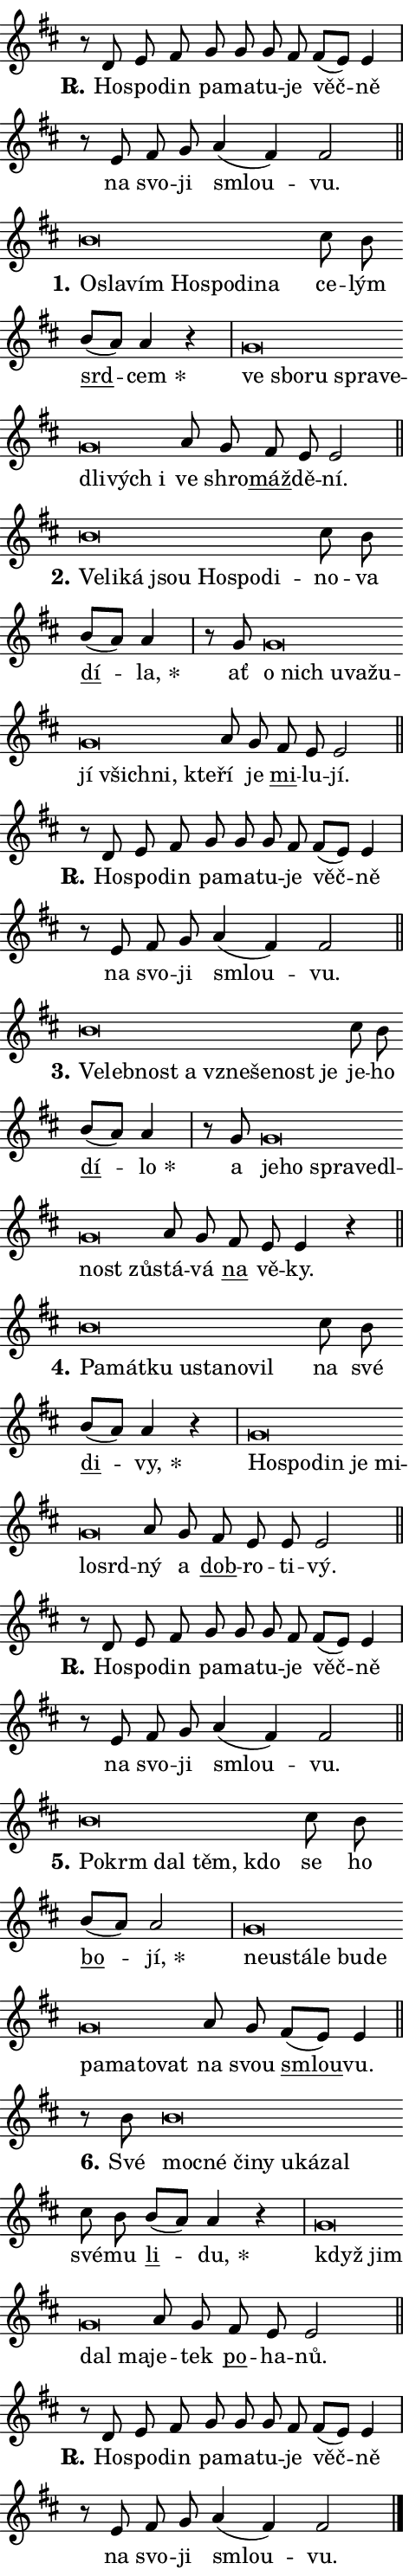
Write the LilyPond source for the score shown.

\version "2.24.0"
\header { tagline = "" }
\paper {
  indent = 0\cm
  top-margin = 0\cm
  right-margin = 0.13\cm % to fit lyric hyphens
  bottom-margin = 0\cm
  left-margin = 0\cm
  paper-width = 8\cm
  page-breaking = #ly:one-page-breaking
  system-system-spacing.basic-distance = #11
  score-system-spacing.basic-distance = #11
  ragged-last = ##f
}


%% Author: Thomas Morley
%% https://lists.gnu.org/archive/html/lilypond-user/2020-05/msg00002.html
#(define (line-position grob)
"Returns position of @var[grob} in current system:
   @code{'start}, if at first time-step
   @code{'end}, if at last time-step
   @code{'middle} otherwise
"
  (let* ((col (ly:item-get-column grob))
         (ln (ly:grob-object col 'left-neighbor))
         (rn (ly:grob-object col 'right-neighbor))
         (col-to-check-left (if (ly:grob? ln) ln col))
         (col-to-check-right (if (ly:grob? rn) rn col))
         (break-dir-left
           (and
             (ly:grob-property col-to-check-left 'non-musical #f)
             (ly:item-break-dir col-to-check-left)))
         (break-dir-right
           (and
             (ly:grob-property col-to-check-right 'non-musical #f)
             (ly:item-break-dir col-to-check-right))))
        (cond ((eqv? 1 break-dir-left) 'start)
              ((eqv? -1 break-dir-right) 'end)
              (else 'middle))))

#(define (tranparent-at-line-position vctor)
  (lambda (grob)
  "Relying on @code{line-position} select the relevant enry from @var{vctor}.
Used to determine transparency,"
    (case (line-position grob)
      ((end) (not (vector-ref vctor 0)))
      ((middle) (not (vector-ref vctor 1)))
      ((start) (not (vector-ref vctor 2))))))

noteHeadBreakVisibility =
#(define-music-function (break-visibility)(vector?)
"Makes @code{NoteHead}s transparent relying on @var{break-visibility}"
#{
  \override NoteHead.transparent =
    #(tranparent-at-line-position break-visibility)
#})

#(define delete-ledgers-for-transparent-note-heads
  (lambda (grob)
    "Reads whether a @code{NoteHead} is transparent.
If so this @code{NoteHead} is removed from @code{'note-heads} from
@var{grob}, which is supposed to be @code{LedgerLineSpanner}.
As a result ledgers are not printed for this @code{NoteHead}"
    (let* ((nhds-array (ly:grob-object grob 'note-heads))
           (nhds-list
             (if (ly:grob-array? nhds-array)
                 (ly:grob-array->list nhds-array)
                 '()))
           ;; Relies on the transparent-property being done before
           ;; Staff.LedgerLineSpanner.after-line-breaking is executed.
           ;; This is fragile ...
           (to-keep
             (remove
               (lambda (nhd)
                 (ly:grob-property nhd 'transparent #f))
               nhds-list)))
      ;; TODO find a better method to iterate over grob-arrays, similiar
      ;; to filter/remove etc for lists
      ;; For now rebuilt from scratch
      (set! (ly:grob-object grob 'note-heads)  '())
      (for-each
        (lambda (nhd)
          (ly:pointer-group-interface::add-grob grob 'note-heads nhd))
        to-keep))))

squashNotes = {
  \override NoteHead.X-extent = #'(-0.2 . 0.2)
  \override NoteHead.Y-extent = #'(-0.75 . 0)
  \override NoteHead.stencil =
    #(lambda (grob)
       (let ((pos (ly:grob-property grob 'staff-position)))
         (begin
           (if (< pos -7) (display "ERROR: Lower brevis then expected\n") (display ""))
           (if (<= pos -6) ly:text-interface::print ly:note-head::print))))
}
unSquashNotes = {
  \revert NoteHead.X-extent
  \revert NoteHead.Y-extent
  \revert NoteHead.stencil
}

hideNotes = \noteHeadBreakVisibility #begin-of-line-visible
unHideNotes = \noteHeadBreakVisibility #all-visible

% work-around for resetting accidentals
% https://lilypond.org/doc/v2.23/Documentation/notation/displaying-rhythms#unmetered-music
cadenzaMeasure = {
  \cadenzaOff
  \partial 1024 s1024
  \cadenzaOn
}

#(define-markup-command (accent layout props text) (markup?)
  "Underline accented syllable"
  (interpret-markup layout props
    #{\markup \override #'(offset . 4.3) \underline { #text }#}))

responsum = \markup \concat {
  "R" \hspace #-1.05 \path #0.1 #'((moveto 0 0.07) (lineto 0.9 0.8)) \hspace #0.05 "."
}

spaceSize = #0.6828661417322834 % exact space size for TeX Gyre Schola

\layout {
  \context {
    \Staff
    \remove "Time_signature_engraver"
    \override LedgerLineSpanner.after-line-breaking = #delete-ledgers-for-transparent-note-heads
  }
  \context {
    \Lyrics {
      \override LyricSpace.minimum-distance = \spaceSize
      \override LyricText.font-name = #"TeX Gyre Schola"
      \override LyricText.font-size = 1
      \override StanzaNumber.font-name = #"TeX Gyre Schola Bold"
      \override StanzaNumber.font-size = 1
    }
  }
  \context {
    \Score 
    \override NoteHead.text =
      #(lambda (grob) 
        (let ((pos (ly:grob-property grob 'staff-position)))
          #{\markup {
            \combine
              \halign #-0.55 \raise #(if (= pos -6) 0 0.5) \override #'(thickness . 2) \draw-line #'(3.2 . 0)
              \musicglyph "noteheads.sM1"
          }#}))
  }
}

% magnetic-lyrics.ily
%
%   written by
%     Jean Abou Samra <jean@abou-samra.fr>
%     Werner Lemberg <wl@gnu.org>
%
%   adapted by
%     Jiri Hon <jiri.hon@gmail.com>
%
% Version 2022-Apr-15

% https://www.mail-archive.com/lilypond-user@gnu.org/msg149350.html

#(define (Left_hyphen_pointer_engraver context)
   "Collect syllable-hyphen-syllable occurrences in lyrics and store
them in properties.  This engraver only looks to the left.  For
example, if the lyrics input is @code{foo -- bar}, it does the
following.

@itemize @bullet
@item
Set the @code{text} property of the @code{LyricHyphen} grob between
@q{foo} and @q{bar} to @code{foo}.

@item
Set the @code{left-hyphen} property of the @code{LyricText} grob with
text @q{foo} to the @code{LyricHyphen} grob between @q{foo} and
@q{bar}.
@end itemize

Use this auxiliary engraver in combination with the
@code{lyric-@/text::@/apply-@/magnetic-@/offset!} hook."
   (let ((hyphen #f)
         (text #f))
     (make-engraver
      (acknowledgers
       ((lyric-syllable-interface engraver grob source-engraver)
        (set! text grob)))
      (end-acknowledgers
       ((lyric-hyphen-interface engraver grob source-engraver)
        ;(when (not (grob::has-interface grob 'lyric-space-interface))
          (set! hyphen grob)));)
      ((stop-translation-timestep engraver)
       (when (and text hyphen)
         (ly:grob-set-object! text 'left-hyphen hyphen))
       (set! text #f)
       (set! hyphen #f)))))

#(define (lyric-text::apply-magnetic-offset! grob)
   "If the space between two syllables is less than the value in
property @code{LyricText@/.details@/.squash-threshold}, move the right
syllable to the left so that it gets concatenated with the left
syllable.

Use this function as a hook for
@code{LyricText@/.after-@/line-@/breaking} if the
@code{Left_@/hyphen_@/pointer_@/engraver} is active."
   (let ((hyphen (ly:grob-object grob 'left-hyphen #f)))
     (when hyphen
       (let ((left-text (ly:spanner-bound hyphen LEFT)))
         (when (grob::has-interface left-text 'lyric-syllable-interface)
           (let* ((common (ly:grob-common-refpoint grob left-text X))
                  (this-x-ext (ly:grob-extent grob common X))
                  (left-x-ext
                   (begin
                     ;; Trigger magnetism for left-text.
                     (ly:grob-property left-text 'after-line-breaking)
                     (ly:grob-extent left-text common X)))
                  ;; `delta` is the gap width between two syllables.
                  (delta (- (interval-start this-x-ext)
                            (interval-end left-x-ext)))
                  (details (ly:grob-property grob 'details))
                  (threshold (assoc-get 'squash-threshold details 0.2)))
             (when (< delta threshold)
               (let* (;; We have to manipulate the input text so that
                      ;; ligatures crossing syllable boundaries are not
                      ;; disabled.  For languages based on the Latin
                      ;; script this is essentially a beautification.
                      ;; However, for non-Western scripts it can be a
                      ;; necessity.
                      (lt (ly:grob-property left-text 'text))
                      (rt (ly:grob-property grob 'text))
                      (is-space (grob::has-interface hyphen 'lyric-space-interface))
                      (space (if is-space " " ""))
                      (extra-delta (if is-space spaceSize 0))
                      ;; Append new syllable.
                      (ltrt-space (if (and (string? lt) (string? rt))
                                (string-append lt space rt)
                                (make-concat-markup (list lt space rt))))
                      ;; Right-align `ltrt` to the right side.
                      (ltrt-space-markup (grob-interpret-markup
                               grob
                               (make-translate-markup
                                (cons (interval-length this-x-ext) 0)
                                (make-right-align-markup ltrt-space)))))
                 (begin
                   ;; Don't print `left-text`.
                   (ly:grob-set-property! left-text 'stencil #f)
                   ;; Set text and stencil (which holds all collected
                   ;; syllables so far) and shift it to the left.
                   (ly:grob-set-property! grob 'text ltrt-space)
                   (ly:grob-set-property! grob 'stencil ltrt-space-markup)
                   (ly:grob-translate-axis! grob (- (- delta extra-delta)) X))))))))))


#(define (lyric-hyphen::displace-bounds-first grob)
   ;; Make very sure this callback isn't triggered too early.
   (let ((left (ly:spanner-bound grob LEFT))
         (right (ly:spanner-bound grob RIGHT)))
     (ly:grob-property left 'after-line-breaking)
     (ly:grob-property right 'after-line-breaking)
     (ly:lyric-hyphen::print grob)))

squashThreshold = #0.4

\layout {
  \context {
    \Lyrics
    \consists #Left_hyphen_pointer_engraver
    \override LyricText.after-line-breaking =
      #lyric-text::apply-magnetic-offset!
    \override LyricHyphen.stencil = #lyric-hyphen::displace-bounds-first
    \override LyricText.details.squash-threshold = \squashThreshold
    \override LyricHyphen.minimum-distance = 0
    \override LyricHyphen.minimum-length = \squashThreshold
  }
}

squashText = \override LyricText.details.squash-threshold = 9999
unSquashText = \override LyricText.details.squash-threshold = \squashThreshold

leftText = \override LyricText.self-alignment-X = #LEFT
unLeftText = \revert LyricText.self-alignment-X

starOffset = #(lambda (grob) 
                (let ((x_offset (ly:self-alignment-interface::aligned-on-x-parent grob)))
                  (if (= x_offset 0) 0 (+ x_offset 1.2))))

star = #(define-music-function (syllable)(string?)
"Append star separator at the end of a syllable"
#{
  \once \override LyricText.X-offset = #starOffset
  \lyricmode { \markup {
    #syllable
    \override #'((font-name . "TeX Gyre Schola Bold")) \hspace #0.2 \lower #0.65 \larger "*"
  } }
#})

starAccent = #(define-music-function (syllable)(string?)
"Append star separator at the end of a syllable and make accent"
#{
  \once \override LyricText.X-offset = #starOffset
  \lyricmode { \markup {
    \accent #syllable
    \override #'((font-name . "TeX Gyre Schola Bold")) \hspace #0.2 \lower #0.65 \larger "*"
  } }
#})

breath = #(define-music-function (syllable)(string?)
"Append breathing indicator at the end of a syllable"
#{
  \lyricmode { \markup { #syllable "+" } }
#})

optionalBreath = #(define-music-function (syllable)(string?)
"Append optional breathing indicator at the end of a syllable"
#{
  \lyricmode { \markup { #syllable "(+)" } }
#})


\score {
    <<
        \new Voice = "melody" { \cadenzaOn \key d \major \relative { r8 d' e fis g g g fis \bar "" fis[( e)] e4 \cadenzaMeasure \bar "|" r8 e fis g \bar "" a4( fis) fis2 \cadenzaMeasure \bar "||" \break } }
        \new Lyrics \lyricsto "melody" { \lyricmode { \set stanza = \responsum
Ho -- spo -- din pa -- ma -- tu -- je věč -- ně na svo -- ji smlou -- vu. } }
    >>
    \layout {}
}

\score {
    <<
        \new Voice = "melody" { \cadenzaOn \key d \major \relative { \squashNotes b'\breve*1/16 \hideNotes \breve*1/16 \bar "" \breve*1/16 \bar "" \breve*1/16 \bar "" \breve*1/16 \bar "" \breve*1/16 \breve*1/16 \bar "" \unHideNotes \unSquashNotes cis8 b \bar "" b[( a)] a4 r \cadenzaMeasure \bar "|" \squashNotes g\breve*1/16 \hideNotes \breve*1/16 \bar "" \breve*1/16 \bar "" \breve*1/16 \bar "" \breve*1/16 \bar "" \breve*1/16 \bar "" \breve*1/16 \breve*1/16 \bar "" \unHideNotes \unSquashNotes a8 g \bar "" fis e e2 \cadenzaMeasure \bar "||" \break } }
        \new Lyrics \lyricsto "melody" { \lyricmode { \set stanza = "1."
\leftText O -- \squashText sla -- vím Ho -- spo -- di -- na \unLeftText \unSquashText ce -- lým \markup \accent srd -- \star cem \leftText ve \squashText sbo -- ru spra -- ve -- dli -- vých i \unLeftText \unSquashText ve shro -- \markup \accent máž -- dě -- ní. } }
    >>
    \layout {}
}

\score {
    <<
        \new Voice = "melody" { \cadenzaOn \key d \major \relative { \squashNotes b'\breve*1/16 \hideNotes \breve*1/16 \bar "" \breve*1/16 \bar "" \breve*1/16 \bar "" \breve*1/16 \bar "" \breve*1/16 \breve*1/16 \bar "" \unHideNotes \unSquashNotes cis8 b \bar "" b[( a)] a4 \cadenzaMeasure \bar "|" r8 g8 \squashNotes g\breve*1/16 \hideNotes \breve*1/16 \bar "" \breve*1/16 \bar "" \breve*1/16 \bar "" \breve*1/16 \bar "" \breve*1/16 \bar "" \breve*1/16 \bar "" \breve*1/16 \breve*1/16 \bar "" \unHideNotes \unSquashNotes a8 g \bar "" fis e e2 \cadenzaMeasure \bar "||" \break } }
        \new Lyrics \lyricsto "melody" { \lyricmode { \set stanza = "2."
\leftText Ve -- \squashText li -- ká jsou Ho -- spo -- di -- \unLeftText \unSquashText no -- va \markup \accent dí -- \star la, ať \leftText o \squashText nich u -- va -- žu -- jí všich -- ni, kte -- \unLeftText \unSquashText ří je \markup \accent mi -- lu -- jí. } }
    >>
    \layout {}
}

\score {
    <<
        \new Voice = "melody" { \cadenzaOn \key d \major \relative { r8 d' e fis g g g fis \bar "" fis[( e)] e4 \cadenzaMeasure \bar "|" r8 e fis g \bar "" a4( fis) fis2 \cadenzaMeasure \bar "||" \break } }
        \new Lyrics \lyricsto "melody" { \lyricmode { \set stanza = \responsum
Ho -- spo -- din pa -- ma -- tu -- je věč -- ně na svo -- ji smlou -- vu. } }
    >>
    \layout {}
}

\score {
    <<
        \new Voice = "melody" { \cadenzaOn \key d \major \relative { \squashNotes b'\breve*1/16 \hideNotes \breve*1/16 \bar "" \breve*1/16 \bar "" \breve*1/16 \bar "" \breve*1/16 \bar "" \breve*1/16 \bar "" \breve*1/16 \breve*1/16 \bar "" \unHideNotes \unSquashNotes cis8 b \bar "" b[( a)] a4 \cadenzaMeasure \bar "|" r8 g8 \squashNotes g\breve*1/16 \hideNotes \breve*1/16 \bar "" \breve*1/16 \bar "" \breve*1/16 \bar "" \breve*1/16 \bar "" \breve*1/16 \breve*1/16 \bar "" \unHideNotes \unSquashNotes a8 g \bar "" fis e e4 r \cadenzaMeasure \bar "||" \break } }
        \new Lyrics \lyricsto "melody" { \lyricmode { \set stanza = "3."
\leftText Ve -- \squashText leb -- nost a vzne -- še -- nost je \unLeftText \unSquashText je -- ho \markup \accent dí -- \star lo a \leftText je -- \squashText ho spra -- ve -- dl -- nost zů -- \unLeftText \unSquashText stá -- vá \markup \accent na vě -- ky. } }
    >>
    \layout {}
}

\score {
    <<
        \new Voice = "melody" { \cadenzaOn \key d \major \relative { \squashNotes b'\breve*1/16 \hideNotes \breve*1/16 \bar "" \breve*1/16 \bar "" \breve*1/16 \bar "" \breve*1/16 \bar "" \breve*1/16 \breve*1/16 \bar "" \unHideNotes \unSquashNotes cis8 b \bar "" b[( a)] a4 r \cadenzaMeasure \bar "|" \squashNotes g\breve*1/16 \hideNotes \breve*1/16 \bar "" \breve*1/16 \bar "" \breve*1/16 \bar "" \breve*1/16 \bar "" \breve*1/16 \breve*1/16 \bar "" \unHideNotes \unSquashNotes a8 g \bar "" fis e e e2 \cadenzaMeasure \bar "||" \break } }
        \new Lyrics \lyricsto "melody" { \lyricmode { \set stanza = "4."
\leftText Pa -- \squashText mát -- ku u -- sta -- no -- vil \unLeftText \unSquashText na své \markup \accent di -- \star vy, \leftText Ho -- \squashText spo -- din je mi -- lo -- srd -- \unLeftText \unSquashText ný a \markup \accent dob -- ro -- ti -- vý. } }
    >>
    \layout {}
}

\score {
    <<
        \new Voice = "melody" { \cadenzaOn \key d \major \relative { r8 d' e fis g g g fis \bar "" fis[( e)] e4 \cadenzaMeasure \bar "|" r8 e fis g \bar "" a4( fis) fis2 \cadenzaMeasure \bar "||" \break } }
        \new Lyrics \lyricsto "melody" { \lyricmode { \set stanza = \responsum
Ho -- spo -- din pa -- ma -- tu -- je věč -- ně na svo -- ji smlou -- vu. } }
    >>
    \layout {}
}

\score {
    <<
        \new Voice = "melody" { \cadenzaOn \key d \major \relative { \squashNotes b'\breve*1/16 \hideNotes \breve*1/16 \bar "" \breve*1/16 \bar "" \breve*1/16 \breve*1/16 \bar "" \unHideNotes \unSquashNotes cis8 b \bar "" b[( a)] a2 \cadenzaMeasure \bar "|" \squashNotes g\breve*1/16 \hideNotes \breve*1/16 \bar "" \breve*1/16 \bar "" \breve*1/16 \bar "" \breve*1/16 \bar "" \breve*1/16 \bar "" \breve*1/16 \bar "" \breve*1/16 \bar "" \breve*1/16 \breve*1/16 \bar "" \unHideNotes \unSquashNotes a8 g \bar "" fis[( e)] e4 \cadenzaMeasure \bar "||" \break } }
        \new Lyrics \lyricsto "melody" { \lyricmode { \set stanza = "5."
\leftText Po -- \squashText krm dal těm, kdo \unLeftText \unSquashText se ho \markup \accent bo -- \star jí, \leftText ne -- \squashText u -- stá -- le bu -- de pa -- ma -- to -- vat \unLeftText \unSquashText na svou \markup \accent smlou -- vu. } }
    >>
    \layout {}
}

\score {
    <<
        \new Voice = "melody" { \cadenzaOn \key d \major \relative { r8 b'8 \squashNotes b\breve*1/16 \hideNotes \breve*1/16 \bar "" \breve*1/16 \bar "" \breve*1/16 \bar "" \breve*1/16 \bar "" \breve*1/16 \breve*1/16 \bar "" \unHideNotes \unSquashNotes cis8 b \bar "" b[( a)] a4 r \cadenzaMeasure \bar "|" \squashNotes g\breve*1/16 \hideNotes \breve*1/16 \bar "" \breve*1/16 \breve*1/16 \bar "" \unHideNotes \unSquashNotes a8 g \bar "" fis e e2 \cadenzaMeasure \bar "||" \break } }
        \new Lyrics \lyricsto "melody" { \lyricmode { \set stanza = "6."
Své \leftText moc -- \squashText né či -- ny u -- ká -- zal \unLeftText \unSquashText své -- mu \markup \accent li -- \star du, \leftText když \squashText jim dal ma -- \unLeftText \unSquashText je -- tek \markup \accent po -- ha -- nů. } }
    >>
    \layout {}
}

\score {
    <<
        \new Voice = "melody" { \cadenzaOn \key d \major \relative { r8 d' e fis g g g fis \bar "" fis[( e)] e4 \cadenzaMeasure \bar "|" r8 e fis g \bar "" a4( fis) fis2 \cadenzaMeasure \bar "||" \break } \bar "|." }
        \new Lyrics \lyricsto "melody" { \lyricmode { \set stanza = \responsum
Ho -- spo -- din pa -- ma -- tu -- je věč -- ně na svo -- ji smlou -- vu. } }
    >>
    \layout {}
}
